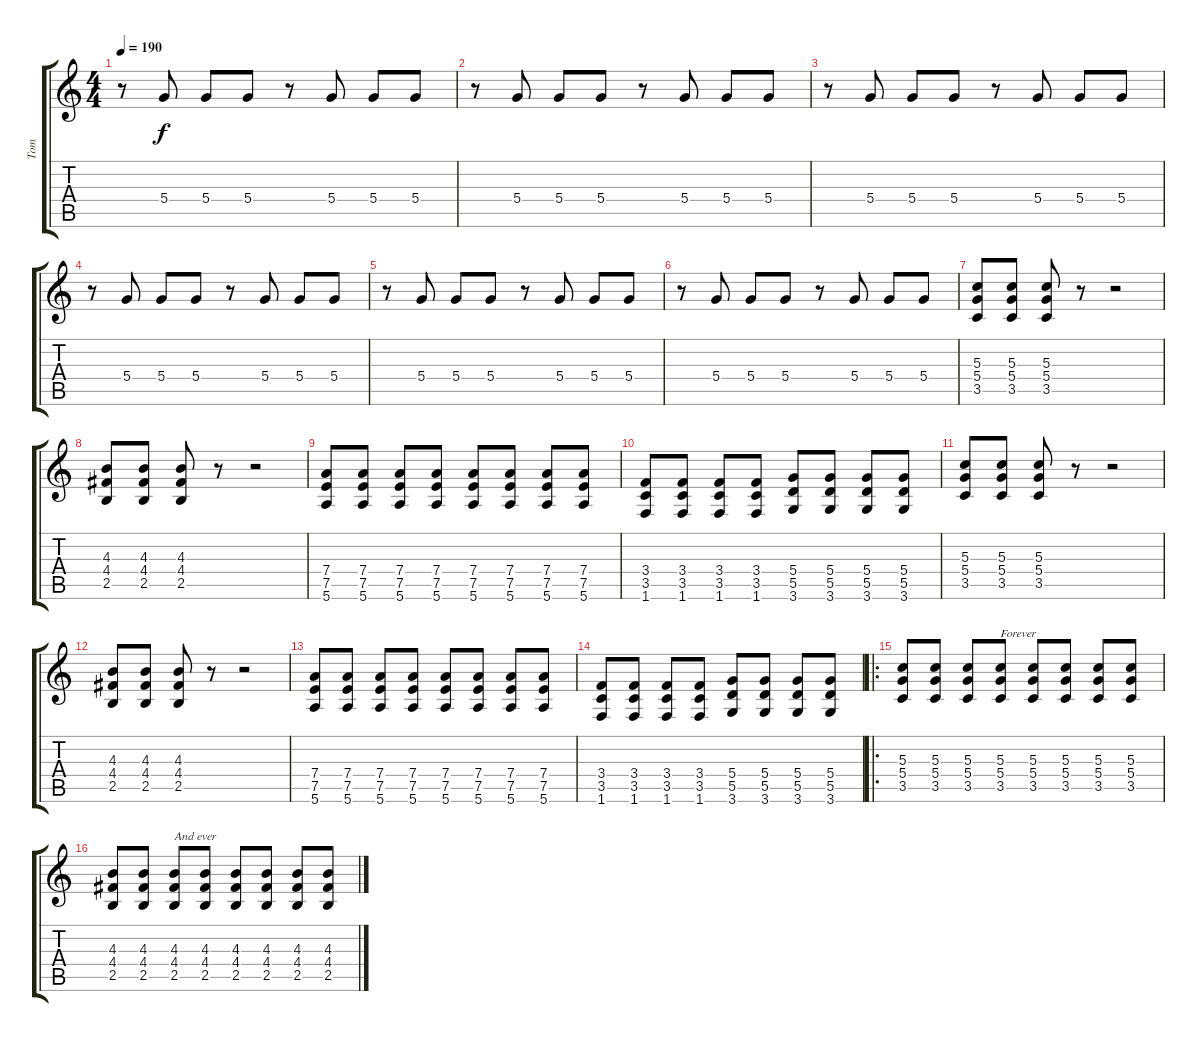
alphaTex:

\track ("Tom" "Tom") {instrument overdrivenguitar}
\staff {score tabs}
\tuning (E4 B3 G3 D3 A2 E2) {hide}
\ts (4 4)
\tempo 190
\clef g2
\ks c
r.8{dy f} 5.4.8 5.4.8 5.4.8 r.8 5.4.8 5.4.8 5.4.8 |
r.8 5.4.8 5.4.8 5.4.8 r.8 5.4.8 5.4.8 5.4.8 |
r.8 5.4.8 5.4.8 5.4.8 r.8 5.4.8 5.4.8 5.4.8 |
r.8 5.4.8 5.4.8 5.4.8 r.8 5.4.8 5.4.8 5.4.8 |
r.8 5.4.8 5.4.8 5.4.8 r.8 5.4.8 5.4.8 5.4.8 |
r.8 5.4.8 5.4.8 5.4.8 r.8 5.4.8 5.4.8 5.4.8 |
(5.3 5.4 3.5).8 (5.3 5.4 3.5).8 (5.3 5.4 3.5).8 r.8 r.2 |
(4.3 4.4 2.5).8 (4.3 4.4 2.5).8 (4.3 4.4 2.5).8 r.8 r.2 |
(7.4 7.5 5.6).8 (7.4 7.5 5.6).8 (7.4 7.5 5.6).8 (7.4 7.5 5.6).8 (7.4 7.5 5.6).8 (7.4 7.5 5.6).8 (7.4 7.5 5.6).8 (7.4 7.5 5.6).8 |
(3.4 3.5 1.6).8 (3.4 3.5 1.6).8 (3.4 3.5 1.6).8 (3.4 3.5 1.6).8 (5.4 5.5 3.6).8 (5.4 5.5 3.6).8 (5.4 5.5 3.6).8 (5.4 5.5 3.6).8 |
(5.3 5.4 3.5).8 (5.3 5.4 3.5).8 (5.3 5.4 3.5).8 r.8 r.2 |
(4.3 4.4 2.5).8 (4.3 4.4 2.5).8 (4.3 4.4 2.5).8 r.8 r.2 |
(7.4 7.5 5.6).8 (7.4 7.5 5.6).8 (7.4 7.5 5.6).8 (7.4 7.5 5.6).8 (7.4 7.5 5.6).8 (7.4 7.5 5.6).8 (7.4 7.5 5.6).8 (7.4 7.5 5.6).8 |
(3.4 3.5 1.6).8 (3.4 3.5 1.6).8 (3.4 3.5 1.6).8 (3.4 3.5 1.6).8 (5.4 5.5 3.6).8 (5.4 5.5 3.6).8 (5.4 5.5 3.6).8 (5.4 5.5 3.6).8 |
\ro
(5.3 5.4 3.5).8 (5.3 5.4 3.5).8 (5.3 5.4 3.5).8 (5.3 5.4 3.5).8{txt "Forever"} (5.3 5.4 3.5).8 (5.3 5.4 3.5).8 (5.3 5.4 3.5).8 (5.3 5.4 3.5).8 |
(4.3 4.4 2.5).8 (4.3 4.4 2.5).8 (4.3 4.4 2.5).8{txt "And ever"} (4.3 4.4 2.5).8 (4.3 4.4 2.5).8 (4.3 4.4 2.5).8 (4.3 4.4 2.5).8 (4.3 4.4 2.5).8
